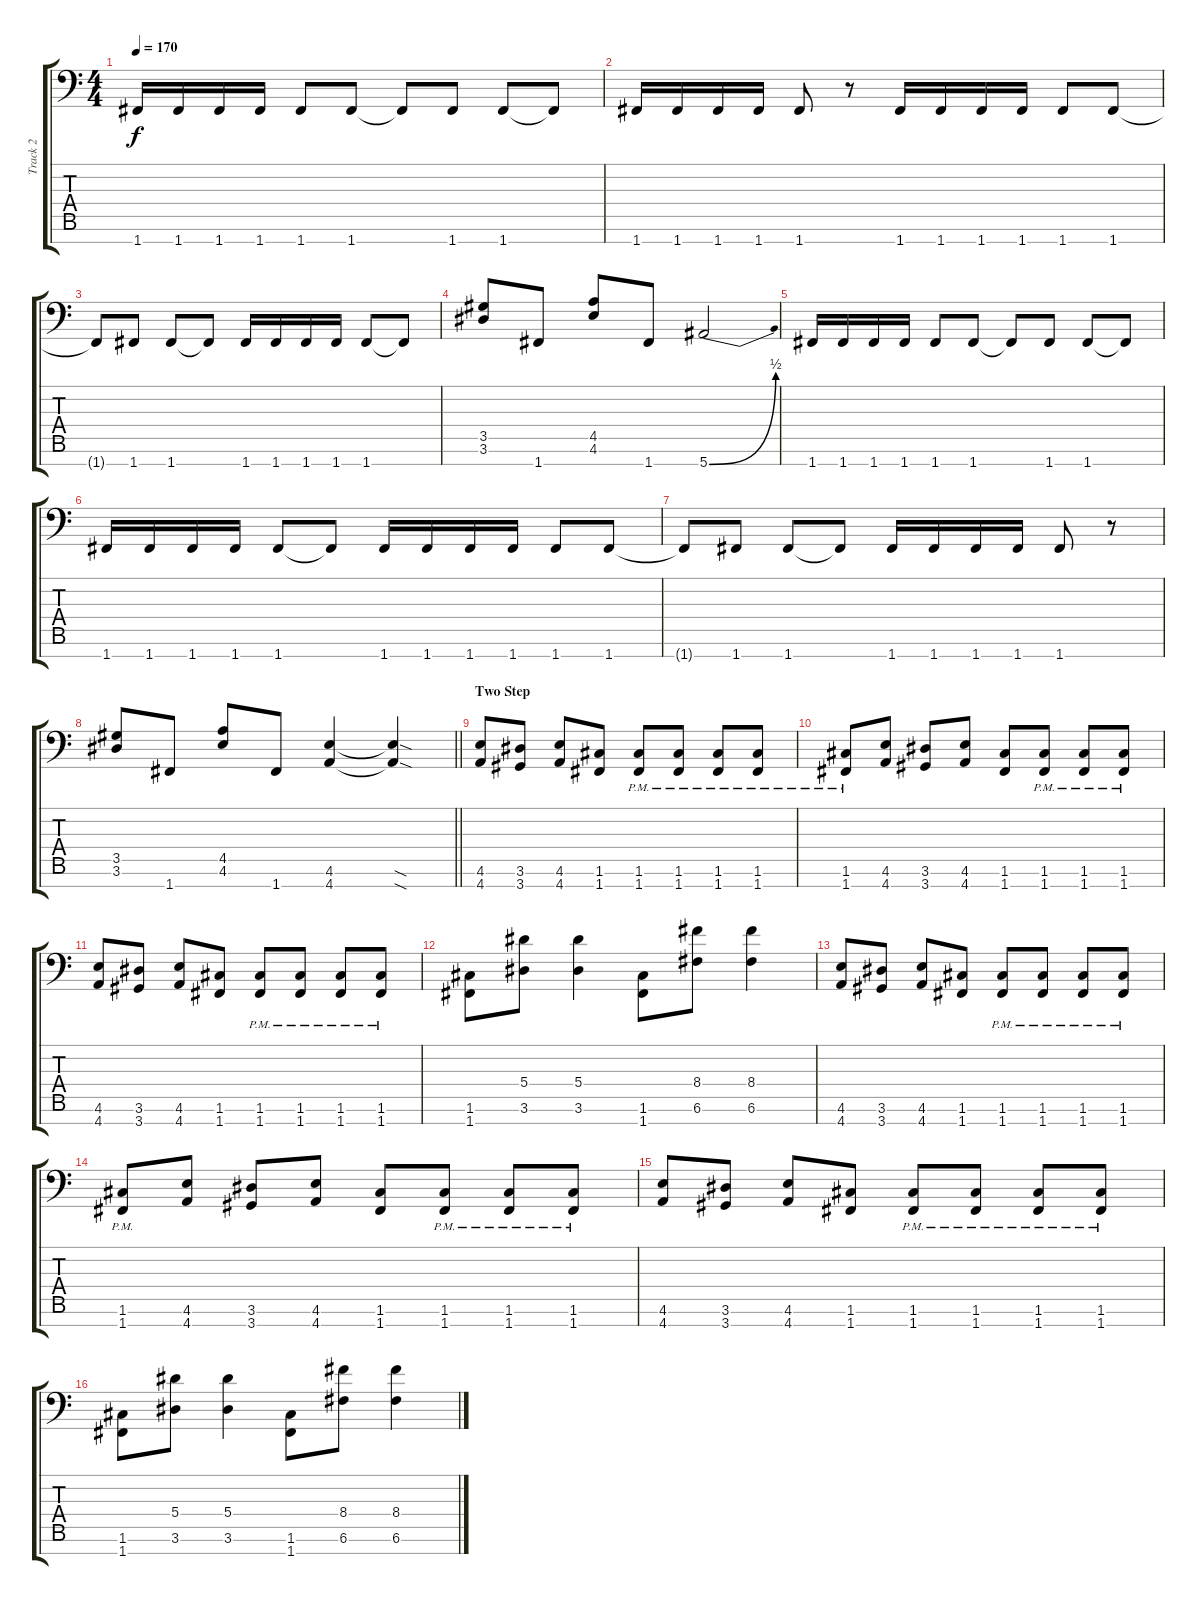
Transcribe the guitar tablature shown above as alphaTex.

\track ("Track 2" "Track 2") {instrument overdrivenguitar}
\staff {score tabs}
\tuning (C4 G3 Eb3 Bb2 F2 C2 F1) {hide}
\ts (4 4)
\tempo 170
\clef f4
\ks c
1.7.16{dy f} 1.7.16 1.7.16 1.7.16 1.7.8 1.7.8 1.7{t}.8 1.7.8 1.7.8 1.7{t}.8 |
1.7.16 1.7.16 1.7.16 1.7.16 1.7.8 r.8 1.7.16 1.7.16 1.7.16 1.7.16 1.7.8 1.7.8 |
1.7{t}.8 1.7.8 1.7.8 1.7{t}.8 1.7.16 1.7.16 1.7.16 1.7.16 1.7.8 1.7{t}.8 |
(3.5 3.6).8 1.7.8 (4.5 4.6).8 1.7.8 5.7{be (bend 0 0 60 2)}.2 |
1.7.16 1.7.16 1.7.16 1.7.16 1.7.8 1.7.8 1.7{t}.8 1.7.8 1.7.8 1.7{t}.8 |
1.7.16 1.7.16 1.7.16 1.7.16 1.7.8 1.7{t}.8 1.7.16 1.7.16 1.7.16 1.7.16 1.7.8 1.7.8 |
1.7{t}.8 1.7.8 1.7.8 1.7{t}.8 1.7.16 1.7.16 1.7.16 1.7.16 1.7.8 r.8 |
\barLineRight lightlight
(3.5 3.6).8 1.7.8 (4.5 4.6).8 1.7.8 (4.6 4.7).4 (4.6{sod t} 4.7{sod t}).4 |
\section ("" "Two Step")
(4.6 4.7).8 (3.6 3.7).8 (4.6 4.7).8 (1.6 1.7).8 (1.6{pm} 1.7{pm}).8 (1.6{pm} 1.7{pm}).8 (1.6{pm} 1.7{pm}).8 (1.6{pm} 1.7{pm}).8 |
(1.6{pm} 1.7{pm}).8 (4.6 4.7).8 (3.6 3.7).8 (4.6 4.7).8 (1.6 1.7).8 (1.6{pm} 1.7{pm}).8 (1.6{pm} 1.7{pm}).8 (1.6{pm} 1.7{pm}).8 |
(4.6 4.7).8 (3.6 3.7).8 (4.6 4.7).8 (1.6 1.7).8 (1.6{pm} 1.7{pm}).8 (1.6{pm} 1.7{pm}).8 (1.6{pm} 1.7{pm}).8 (1.6{pm} 1.7{pm}).8 |
(1.6 1.7).8 (5.4 3.6).8 (5.4 3.6).4 (1.6 1.7).8 (8.4 6.6).8 (8.4 6.6).4 |
(4.6 4.7).8 (3.6 3.7).8 (4.6 4.7).8 (1.6 1.7).8 (1.6{pm} 1.7{pm}).8 (1.6{pm} 1.7{pm}).8 (1.6{pm} 1.7{pm}).8 (1.6{pm} 1.7{pm}).8 |
(1.6{pm} 1.7{pm}).8 (4.6 4.7).8 (3.6 3.7).8 (4.6 4.7).8 (1.6 1.7).8 (1.6{pm} 1.7{pm}).8 (1.6{pm} 1.7{pm}).8 (1.6{pm} 1.7{pm}).8 |
(4.6 4.7).8 (3.6 3.7).8 (4.6 4.7).8 (1.6 1.7).8 (1.6{pm} 1.7{pm}).8 (1.6{pm} 1.7{pm}).8 (1.6{pm} 1.7{pm}).8 (1.6{pm} 1.7{pm}).8 |
(1.6 1.7).8 (5.4 3.6).8 (5.4 3.6).4 (1.6 1.7).8 (8.4 6.6).8 (8.4 6.6).4
